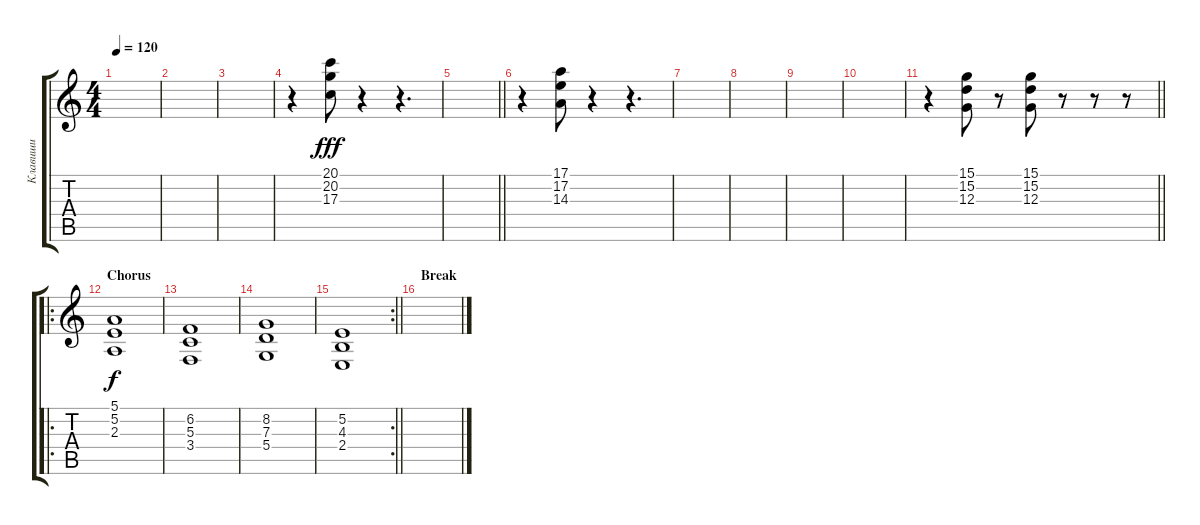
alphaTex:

\track ("Клавиши" "Клавиши") {instrument stringensemble1}
\staff {score tabs}
\tuning (E4 B3 G3 D3 A2 E2) {hide}
\ts (4 4)
\tempo 120
\clef g2
\ks c
|
|
|
r.4 (20.1 20.2 17.3).8{dy fff} r.4 r.4{d} |
\barLineRight lightlight
|
r.4 (17.1 17.2 14.3).8 r.4 r.4{d} |
|
|
|
|
\barLineRight lightlight
r.4 (15.1 15.2 12.3).8 r.8 (15.1 15.2 12.3).8 r.8 r.8 r.8 |
\ro
\section ("" "Chorus")
(5.1 5.2 2.3).1{dy f volume 7} |
(6.2 5.3 3.4).1 |
(8.2 7.3 5.4).1 |
\rc 2
\barLineRight lightlight
(5.2 4.3 2.4).1 |
\section ("" "Break")
